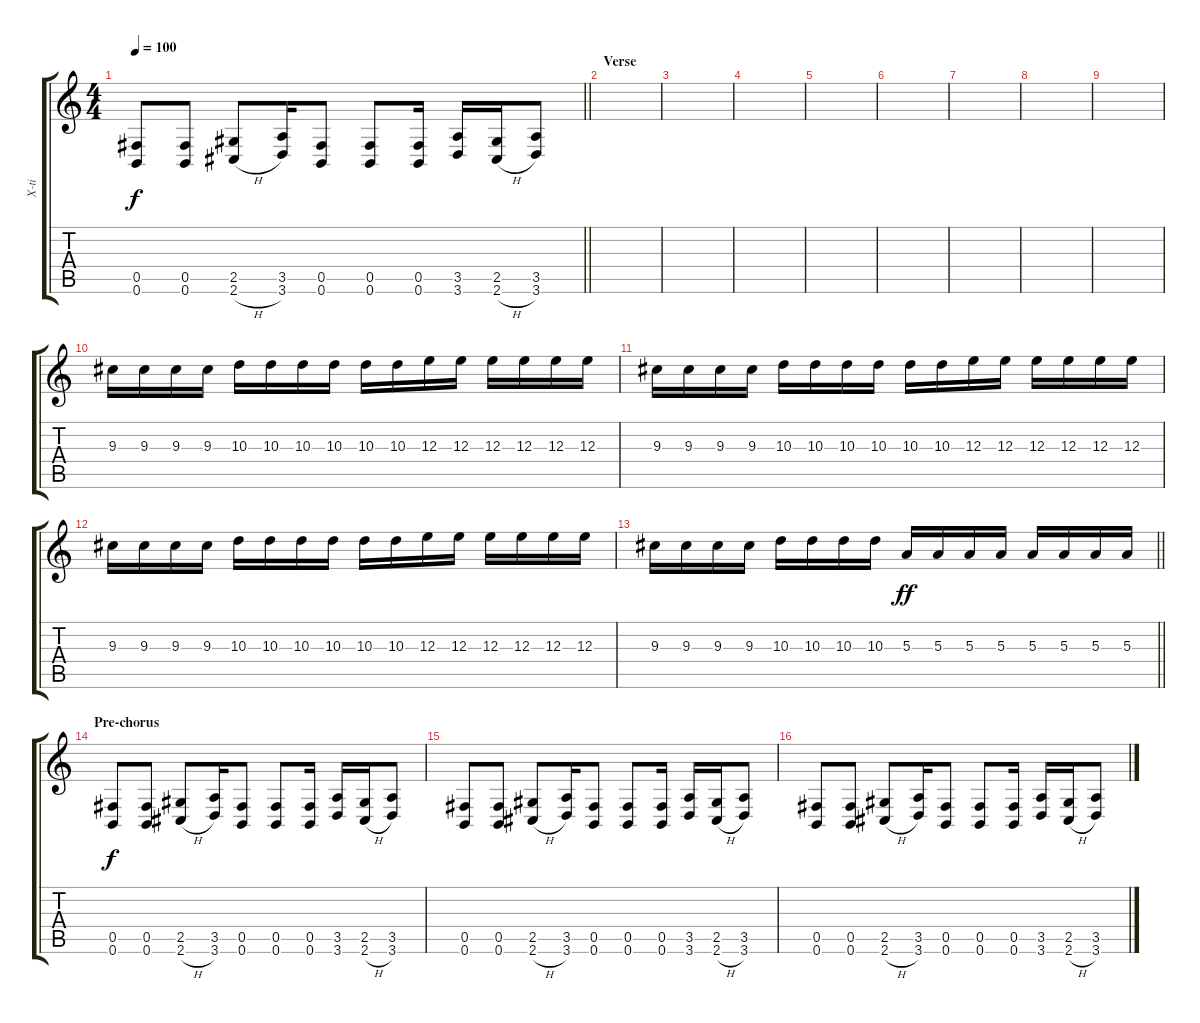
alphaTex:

\track ("X-ti" "X-ti") {instrument distortionguitar}
\staff {score tabs}
\tuning (Db4 Ab3 E3 B2 Gb2 B1) {hide}
\ts (4 4)
\tempo 100
\clef g2
\barLineRight lightlight
\ks c
(0.5 0.6).8{dy f} (0.5 0.6).8 (2.5 2.6{h}).8 (3.5 3.6).16 (0.5 0.6).8 (0.5 0.6).8 (0.5 0.6).16 (3.5 3.6).16 (2.5 2.6{h}).16 (3.5 3.6).8 |
\section ("" "Verse")
|
|
|
|
|
|
|
|
9.3.16{volume 2} 9.3.16{volume 13} 9.3.16 9.3.16 10.3.16 10.3.16 10.3.16 10.3.16 10.3.16 10.3.16 12.3.16 12.3.16 12.3.16 12.3.16 12.3.16 12.3.16 |
9.3.16 9.3.16 9.3.16 9.3.16 10.3.16 10.3.16 10.3.16 10.3.16 10.3.16 10.3.16 12.3.16 12.3.16 12.3.16 12.3.16 12.3.16 12.3.16 |
9.3.16 9.3.16 9.3.16 9.3.16 10.3.16 10.3.16 10.3.16 10.3.16 10.3.16 10.3.16 12.3.16 12.3.16 12.3.16 12.3.16 12.3.16 12.3.16 |
\barLineRight lightlight
9.3.16 9.3.16 9.3.16 9.3.16 10.3.16 10.3.16 10.3.16 10.3.16 5.3.16{dy ff} 5.3.16 5.3.16 5.3.16 5.3.16 5.3.16 5.3.16 5.3.16 |
\section ("" "Pre-chorus")
(0.5 0.6).8{dy f} (0.5 0.6).8 (2.5 2.6{h}).8 (3.5 3.6).16 (0.5 0.6).8 (0.5 0.6).8 (0.5 0.6).16 (3.5 3.6).16 (2.5 2.6{h}).16 (3.5 3.6).8 |
(0.5 0.6).8 (0.5 0.6).8 (2.5 2.6{h}).8 (3.5 3.6).16 (0.5 0.6).8 (0.5 0.6).8 (0.5 0.6).16 (3.5 3.6).16 (2.5 2.6{h}).16 (3.5 3.6).8 |
(0.5 0.6).8 (0.5 0.6).8 (2.5 2.6{h}).8 (3.5 3.6).16 (0.5 0.6).8 (0.5 0.6).8 (0.5 0.6).16 (3.5 3.6).16 (2.5 2.6{h}).16 (3.5 3.6).8
